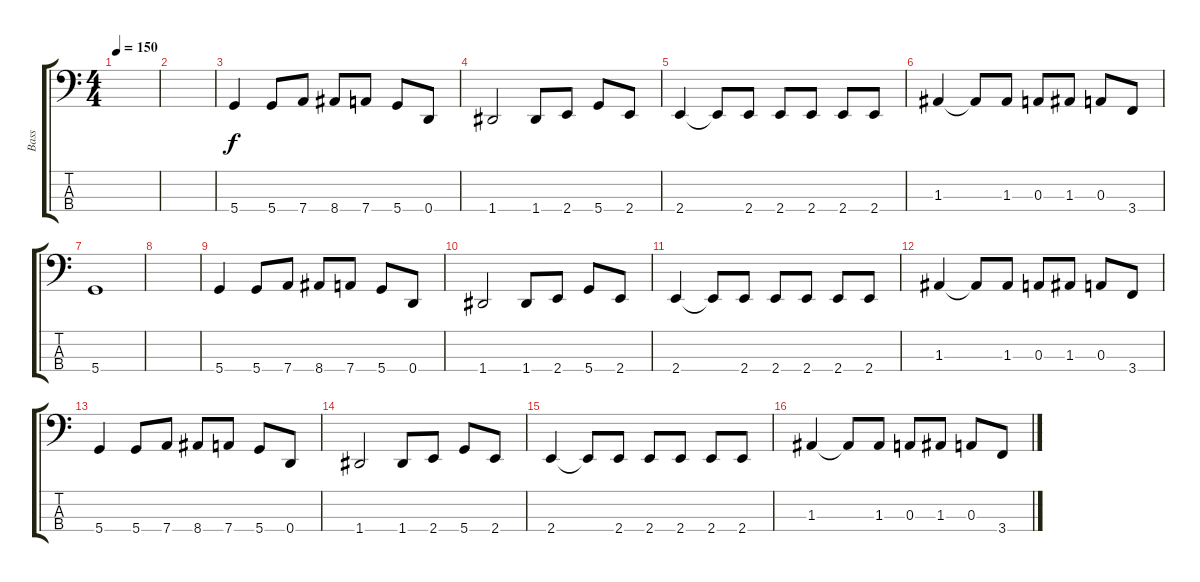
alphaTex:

\track ("Bass" "Bass") {instrument acousticguitarnylon}
\staff {score tabs}
\tuning (G2 D2 A1 D1) {hide}
\ts (4 4)
\tempo 150
\clef f4
\ks c
|
|
5.4.4 5.4.8 7.4.8 8.4.8 7.4.8 5.4.8 0.4.8 |
1.4.2 1.4.8 2.4.8 5.4.8 2.4.8 |
2.4.4 2.4{t}.8 2.4.8 2.4.8 2.4.8 2.4.8 2.4.8 |
1.3.4 1.3{t}.8 1.3.8 0.3.8 1.3.8 0.3.8 3.4.8 |
5.4.1 |
|
5.4.4 5.4.8 7.4.8 8.4.8 7.4.8 5.4.8 0.4.8 |
1.4.2 1.4.8 2.4.8 5.4.8 2.4.8 |
2.4.4 2.4{t}.8 2.4.8 2.4.8 2.4.8 2.4.8 2.4.8 |
1.3.4 1.3{t}.8 1.3.8 0.3.8 1.3.8 0.3.8 3.4.8 |
5.4.4 5.4.8 7.4.8 8.4.8 7.4.8 5.4.8 0.4.8 |
1.4.2 1.4.8 2.4.8 5.4.8 2.4.8 |
2.4.4 2.4{t}.8 2.4.8 2.4.8 2.4.8 2.4.8 2.4.8 |
1.3.4 1.3{t}.8 1.3.8 0.3.8 1.3.8 0.3.8 3.4.8
